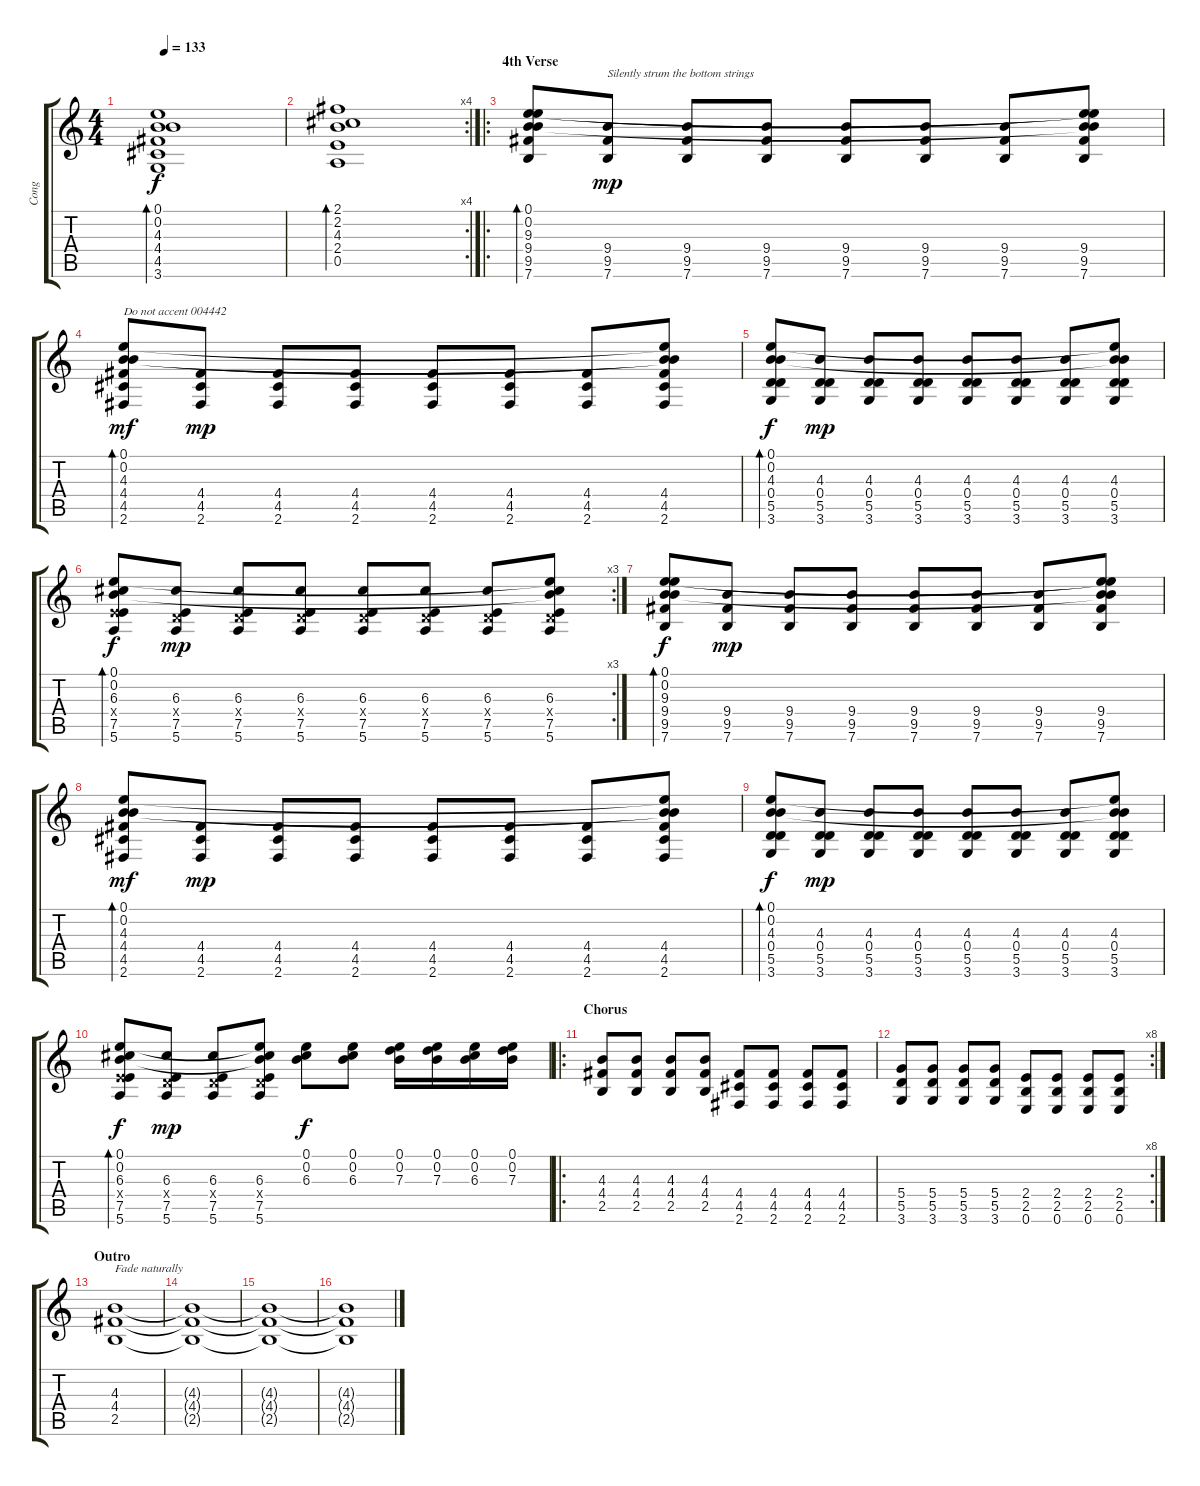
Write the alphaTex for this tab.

\track ("Cong" "Cong") {instrument overdrivenguitar}
\staff {score tabs}
\tuning (E4 B3 G3 D3 A2 E2) {hide}
\ts (4 4)
\tempo 133
\clef g2
\ks c
(0.1 0.2 4.3 4.4 4.5 3.6).1{bd 240 dy f} |
\rc 4
(2.1 2.2 4.3 2.4 0.5).1{bd 240} |
\ro
\section ("" "4th Verse")
(0.1 0.2 9.3 9.4 9.5 7.6).8{bd 240 volume 14 instrument electricguitarclean} (9.4 9.5 7.6).8{txt "Silently strum the bottom strings" dy mp} (9.4 9.5 7.6).8 (9.4 9.5 7.6).8 (9.4 9.5 7.6).8 (9.4 9.5 7.6).8 (9.4 9.5 7.6).8 (0.1{t} 0.2{t} 9.3{t} 9.4 9.5 7.6).8 |
(0.1 0.2 4.3 4.4 4.5 2.6).8{bd 240 txt "Do not accent 004442" dy mf} (4.4 4.5 2.6).8{dy mp} (4.4 4.5 2.6).8 (4.4 4.5 2.6).8 (4.4 4.5 2.6).8 (4.4 4.5 2.6).8 (4.4 4.5 2.6).8 (0.1{t} 0.2{t} 4.3{t} 4.4 4.5 2.6).8 |
(0.1 0.2 4.3 0.4 5.5 3.6).8{bd 240 dy f} (4.3 0.4 5.5 3.6).8{dy mp} (4.3 0.4 5.5 3.6).8 (4.3 0.4 5.5 3.6).8 (4.3 0.4 5.5 3.6).8 (4.3 0.4 5.5 3.6).8 (4.3 0.4 5.5 3.6).8 (0.1{t} 0.2{t} 4.3 0.4 5.5 3.6).8 |
\rc 3
(0.1 0.2 6.3 2.4{x} 7.5 5.6).8{bd 240 dy f} (6.3 0.4{x} 7.5 5.6).8{dy mp} (6.3 0.4{x} 7.5 5.6).8 (6.3 0.4{x} 7.5 5.6).8 (6.3 0.4{x} 7.5 5.6).8 (6.3 0.4{x} 7.5 5.6).8 (6.3 0.4{x} 7.5 5.6).8 (0.1{t} 0.2{t} 6.3 0.4{x} 7.5 5.6).8 |
(0.1 0.2 9.3 9.4 9.5 7.6).8{bd 240 dy f} (9.4 9.5 7.6).8{dy mp} (9.4 9.5 7.6).8 (9.4 9.5 7.6).8 (9.4 9.5 7.6).8 (9.4 9.5 7.6).8 (9.4 9.5 7.6).8 (0.1{t} 0.2{t} 9.3{t} 9.4 9.5 7.6).8 |
(0.1 0.2 4.3 4.4 4.5 2.6).8{bd 240 dy mf} (4.4 4.5 2.6).8{dy mp} (4.4 4.5 2.6).8 (4.4 4.5 2.6).8 (4.4 4.5 2.6).8 (4.4 4.5 2.6).8 (4.4 4.5 2.6).8 (0.1{t} 0.2{t} 4.3{t} 4.4 4.5 2.6).8 |
(0.1 0.2 4.3 0.4 5.5 3.6).8{bd 240 dy f} (4.3 0.4 5.5 3.6).8{dy mp} (4.3 0.4 5.5 3.6).8 (4.3 0.4 5.5 3.6).8 (4.3 0.4 5.5 3.6).8 (4.3 0.4 5.5 3.6).8 (4.3 0.4 5.5 3.6).8 (0.1{t} 0.2{t} 4.3 0.4 5.5 3.6).8 |
(0.1 0.2 6.3 2.4{x} 7.5 5.6).8{bd 240 dy f} (6.3 0.4{x} 7.5 5.6).8{dy mp} (6.3 0.4{x} 7.5 5.6).8 (0.1{t} 0.2{t} 6.3 0.4{x} 7.5 5.6).8 (0.1 0.2 6.3).8{dy f} (0.1 0.2 6.3).8 (0.1 0.2 7.3).16 (0.1 0.2 7.3).16 (0.1 0.2 6.3).16 (0.1 0.2 7.3).16 |
\ro
\section ("" "Chorus")
(4.3 4.4 2.5).8{instrument overdrivenguitar} (4.3 4.4 2.5).8 (4.3 4.4 2.5).8 (4.3 4.4 2.5).8 (4.4 4.5 2.6).8 (4.4 4.5 2.6).8 (4.4 4.5 2.6).8 (4.4 4.5 2.6).8 |
\rc 8
(5.4 5.5 3.6).8 (5.4 5.5 3.6).8 (5.4 5.5 3.6).8 (5.4 5.5 3.6).8 (2.4 2.5 0.6).8 (2.4 2.5 0.6).8 (2.4 2.5 0.6).8 (2.4 2.5 0.6).8 |
\section ("" "Outro")
(4.3 4.4 2.5).1{txt "Fade naturally" volume 0} |
(4.3{t} 4.4{t} 2.5{t}).1 |
(4.3{t} 4.4{t} 2.5{t}).1 |
(4.3{t} 4.4{t} 2.5{t}).1
